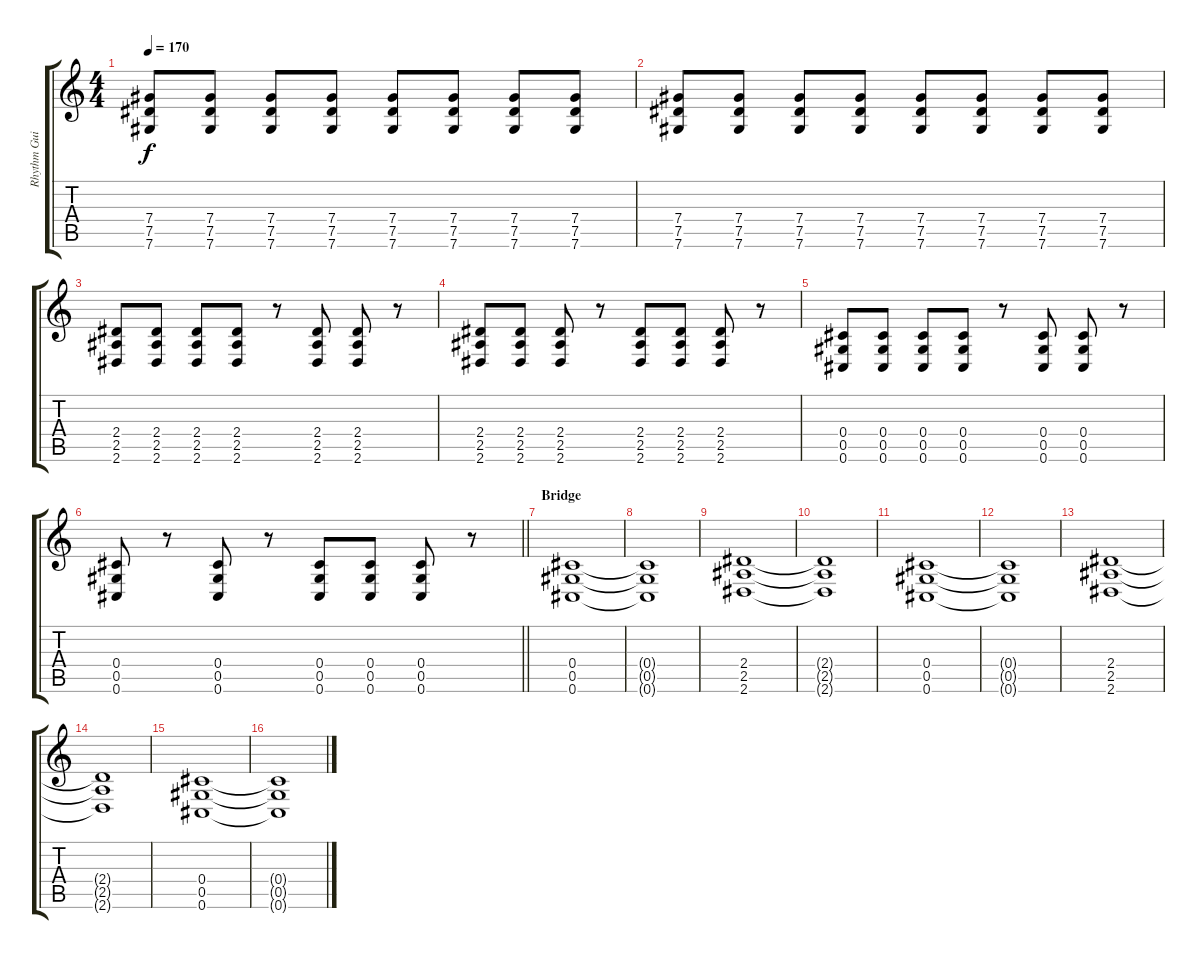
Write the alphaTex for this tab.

\track ("Rhythm Guitar" "Rhythm Gui") {instrument distortionguitar}
\staff {score tabs}
\tuning (Eb4 Bb3 Gb3 Db3 Ab2 Db2) {hide}
\ts (4 4)
\tempo 170
\clef g2
\ks c
(7.4 7.5 7.6).8{dy f} (7.4 7.5 7.6).8 (7.4 7.5 7.6).8 (7.4 7.5 7.6).8 (7.4 7.5 7.6).8 (7.4 7.5 7.6).8 (7.4 7.5 7.6).8 (7.4 7.5 7.6).8 |
(7.4 7.5 7.6).8 (7.4 7.5 7.6).8 (7.4 7.5 7.6).8 (7.4 7.5 7.6).8 (7.4 7.5 7.6).8 (7.4 7.5 7.6).8 (7.4 7.5 7.6).8 (7.4 7.5 7.6).8 |
(2.4 2.5 2.6).8 (2.4 2.5 2.6).8 (2.4 2.5 2.6).8 (2.4 2.5 2.6).8 r.8 (2.4 2.5 2.6).8 (2.4 2.5 2.6).8 r.8 |
(2.4 2.5 2.6).8 (2.4 2.5 2.6).8 (2.4 2.5 2.6).8 r.8 (2.4 2.5 2.6).8 (2.4 2.5 2.6).8 (2.4 2.5 2.6).8 r.8 |
(0.4 0.5 0.6).8 (0.4 0.5 0.6).8 (0.4 0.5 0.6).8 (0.4 0.5 0.6).8 r.8 (0.4 0.5 0.6).8 (0.4 0.5 0.6).8 r.8 |
\barLineRight lightlight
(0.4 0.5 0.6).8 r.8 (0.4 0.5 0.6).8 r.8 (0.4 0.5 0.6).8 (0.4 0.5 0.6).8 (0.4 0.5 0.6).8 r.8 |
\section ("" "Bridge")
(0.4 0.5 0.6).1 |
(0.4{t} 0.5{t} 0.6{t}).1 |
(2.4 2.5 2.6).1 |
(2.4{t} 2.5{t} 2.6{t}).1 |
(0.4 0.5 0.6).1 |
(0.4{t} 0.5{t} 0.6{t}).1 |
(2.4 2.5 2.6).1 |
(2.4{t} 2.5{t} 2.6{t}).1 |
(0.4 0.5 0.6).1{instrument acousticguitarsteel} |
(0.4{t} 0.5{t} 0.6{t}).1
